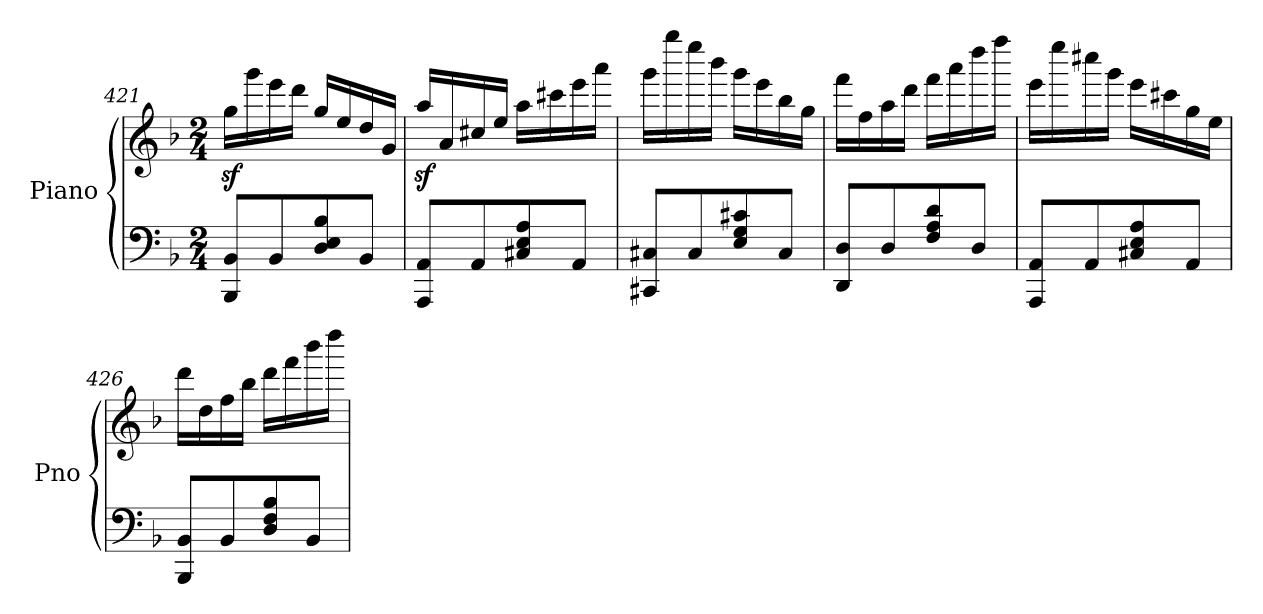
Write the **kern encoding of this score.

**kern	**kern
*part1	*part1
*staff2	*staff1
*I"Piano	*
*I'Pno	*
*clefF4	*clefG2
*k[b-]	*k[b-]
*M2/4	*M2/4
=421	=421
8BBB-/ 8BB-/L	16ggz<\LL
.	16ggg\
8BB-/	16eee\
.	16ddd\JJ
8D/ 8E/ 8B-/	16gg/LL
.	16ee/
8BB-/J	16dd/
.	16g/JJ
=422	=422
8AAA/ 8AA/L	16aaz</LL
.	16a/
8AA/	16cc#X/
.	16ee/JJ
8C#X/ 8E/ 8A/	16aa\LL
.	16ccc#X\
8AA/J	16eee\
.	16aaa\JJ
=423	=423
8CC#X/ 8C#X/L	16ggg\LL
.	16gggg\
8C#/	16eeee\
.	16bbb-\JJ
8E/ 8G/ 8c#X/	16ggg\LL
.	16eee\
8C#/J	16bb-\
.	16gg\JJ
!!LO:LB:g=z
=424	=424
8DD/ 8D/L	16fff\LL
.	16ff\
8D/	16aa\
.	16ddd\JJ
8F/ 8A/ 8d/	16fff\LL
.	16aaa\
8D/J	16dddd\
.	16ffff\JJ
=425	=425
8AAA/ 8AA/L	16eee\LL
.	16eeee\
8AA/	16cccc#X\
.	16ggg\JJ
8C#X/ 8E/ 8A/	16eee\LL
.	16ccc#X\
8AA/J	16gg\
.	16ee\JJ
=426	=426
8BBB-/ 8BB-/L	16ddd\LL
.	16dd\
8BB-/	16ff\
.	16bb-\JJ
8D/ 8F/ 8B-/	16ddd\LL
.	16fff\
8BB-/J	16bbb-\
.	16dddd\JJ
=	=
*-	*-
